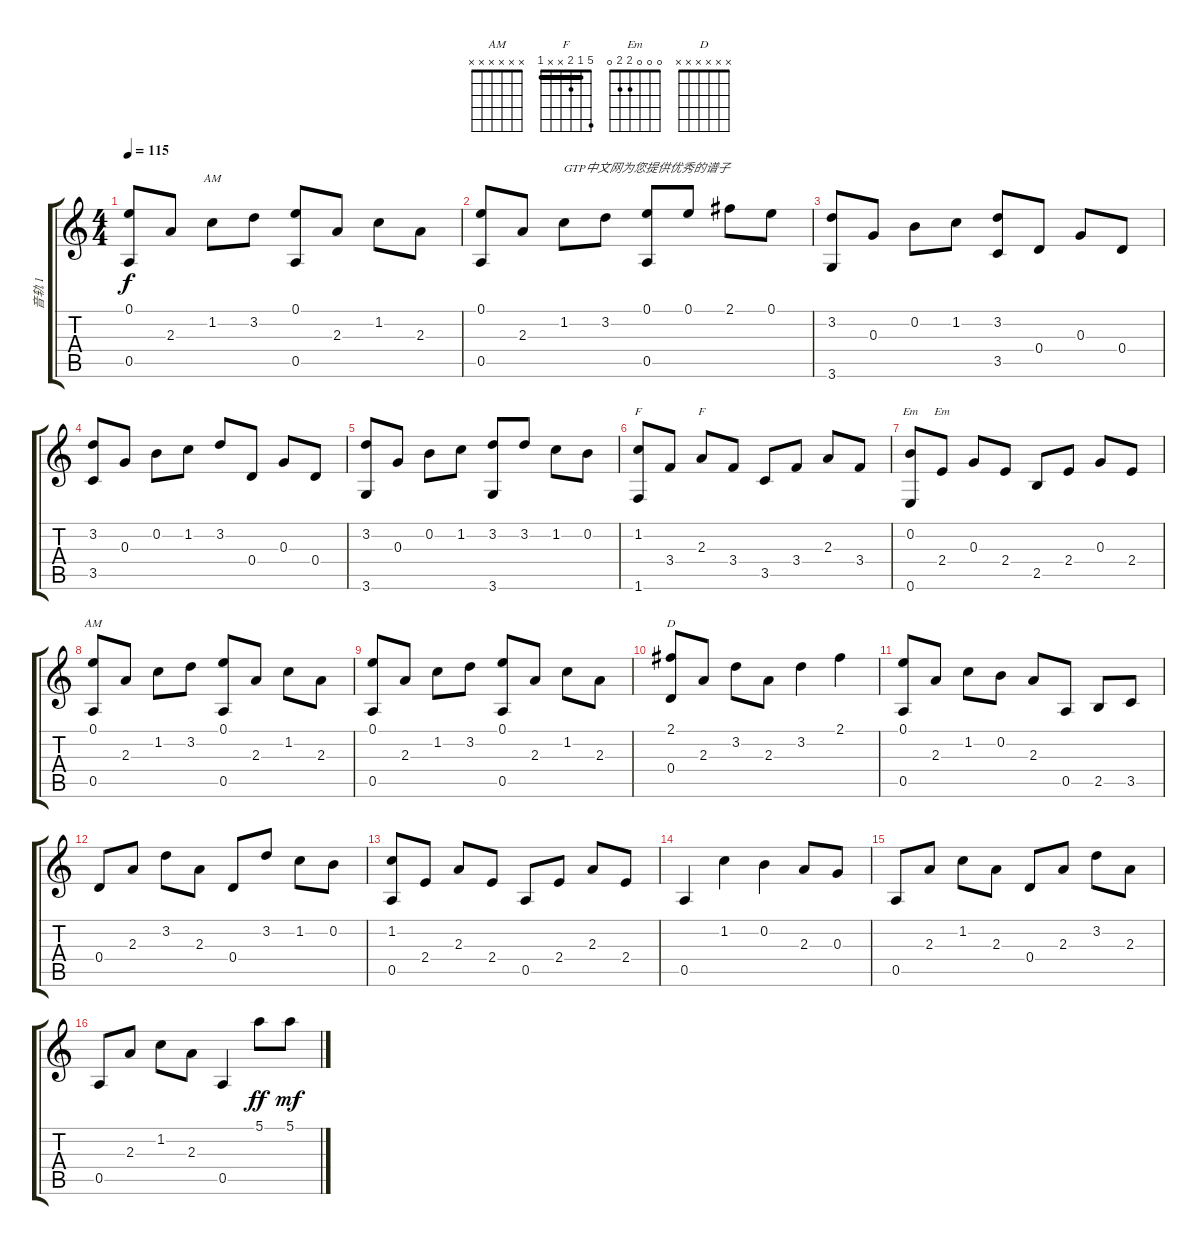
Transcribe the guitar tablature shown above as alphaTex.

\track ("音轨 1" "音轨 1") {instrument acousticguitarsteel}
\staff {score tabs}
\tuning (E4 B3 G3 D3 A2 E2) {hide}
\chord ("Am" 0 1 2 2 0 x)
\chord ("F" x x x x x x)
\chord ("F" 5 1 2 x x 1) {barre 1}
\chord ("EM" x x x x x x)
\chord ("Em" 0 0 0 2 2 0)
\chord ("AM" x x x x x x)
\chord ("D" x x x x x x)
\ts (4 4)
\tempo 115
\clef g2
\ks c
(0.1 0.5).8{dy f instrument acousticguitarsteel} 2.3.8 1.2.8{ch "Am"} 3.2.8 (0.1 0.5).8 2.3.8 1.2.8 2.3.8 |
(0.1 0.5).8 2.3.8 1.2.8{txt "GTP中文网为您提供优秀的谱子"} 3.2.8 (0.1 0.5).8 0.1.8 2.1.8 0.1.8 |
(3.2 3.6).8 0.3.8 0.2.8 1.2.8 (3.2 3.5).8 0.4.8 0.3.8 0.4.8 |
(3.2 3.5).8 0.3.8 0.2.8 1.2.8 3.2.8 0.4.8 0.3.8 0.4.8 |
(3.2 3.6).8 0.3.8 0.2.8 1.2.8 (3.2 3.6).8 3.2.8 1.2.8 0.2.8 |
(1.2 1.6).8{ch "F"} 3.4.8 2.3.8{ch "F"} 3.4.8 3.5.8 3.4.8 2.3.8 3.4.8 |
(0.2 0.6).8{ch "EM"} 2.4.8{ch "Em"} 0.3.8 2.4.8 2.5.8 2.4.8 0.3.8 2.4.8 |
(0.1 0.5).8{ch "AM"} 2.3.8 1.2.8 3.2.8 (0.1 0.5).8 2.3.8 1.2.8 2.3.8 |
(0.1 0.5).8 2.3.8 1.2.8 3.2.8 (0.1 0.5).8 2.3.8 1.2.8 2.3.8 |
(2.1 0.4).8{ch "D"} 2.3.8 3.2.8 2.3.8 3.2.4 2.1.4 |
(0.1 0.5).8 2.3.8 1.2.8 0.2.8 2.3.8 0.5.8 2.5.8 3.5.8 |
0.4.8 2.3.8 3.2.8 2.3.8 0.4.8 3.2.8 1.2.8 0.2.8 |
(1.2 0.5).8 2.4.8 2.3.8 2.4.8 0.5.8 2.4.8 2.3.8 2.4.8 |
0.5.4 1.2.4 0.2.4 2.3.8 0.3.8 |
0.5.8 2.3.8 1.2.8 2.3.8 0.4.8 2.3.8 3.2.8 2.3.8 |
0.5.8 2.3.8 1.2.8 2.3.8 0.5.4 5.1.8{dy ff} 5.1.8{dy mf}
